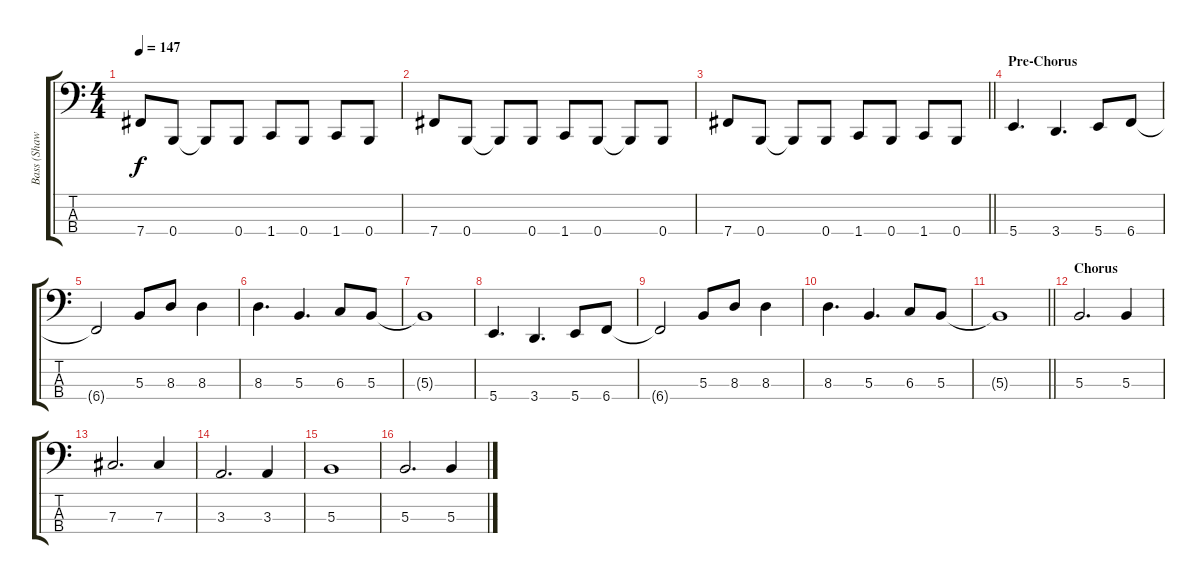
\track ("Bass (Shawn)" "Bass (Shaw") {instrument electricbasspick}
\staff {score tabs}
\tuning (E2 B1 Gb1 B0) {hide}
\ts (4 4)
\tempo 147
\clef f4
\ks c
7.4.8{dy f} 0.4.8 0.4{t}.8 0.4.8 1.4.8 0.4.8 1.4.8 0.4.8 |
7.4.8 0.4.8 0.4{t}.8 0.4.8 1.4.8 0.4.8 0.4{t}.8 0.4.8 |
\barLineRight lightlight
7.4.8 0.4.8 0.4{t}.8 0.4.8 1.4.8 0.4.8 1.4.8 0.4.8 |
\section ("" "Pre-Chorus")
5.4.4{d} 3.4.4{d} 5.4.8 6.4.8 |
6.4{t}.2 5.3.8 8.3.8 8.3.4 |
8.3.4{d} 5.3.4{d} 6.3.8 5.3.8 |
5.3{t}.1 |
5.4.4{d} 3.4.4{d} 5.4.8 6.4.8 |
6.4{t}.2 5.3.8 8.3.8 8.3.4 |
8.3.4{d} 5.3.4{d} 6.3.8 5.3.8 |
\barLineRight lightlight
5.3{t}.1 |
\section ("" "Chorus")
5.3.2{d} 5.3.4 |
7.3.2{d} 7.3.4 |
3.3.2{d} 3.3.4 |
5.3.1 |
5.3.2{d} 5.3.4
